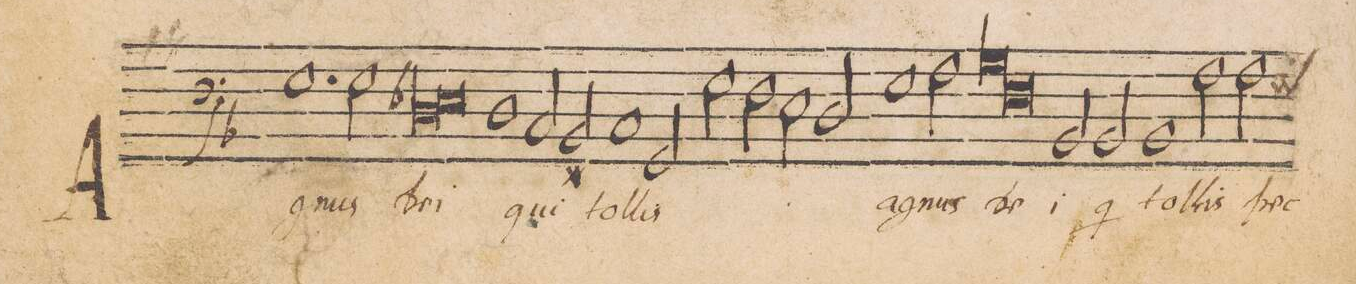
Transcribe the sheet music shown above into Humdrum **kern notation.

**kern	**text
*I"BASSVS	*
*clefF3	*
*k[b-]	*
1.G	A-
2G\	-gnus
=2	=2
*lig	*
1D	De-
1E-X	.
*Xlig	*
=3	=3
1D	-i
2C/	qui
2BBn/	.
=4	=4
1C	tol-
2GG/	-lis
2G\	.
=5	=5
2F\	.
2E\	.
2D/	.
1G	a-
=6	=6
2A\	-gnus
*lig	*
1B-	De-
=7	=7
1F	.
*Xlig	*
2BB-/	-i
2BB-/	q(ui)
=8	=8
1BB-	tol-
2A\	-lis
*custos:G	*
2A\	pec-
=9	=9
*-	*-
